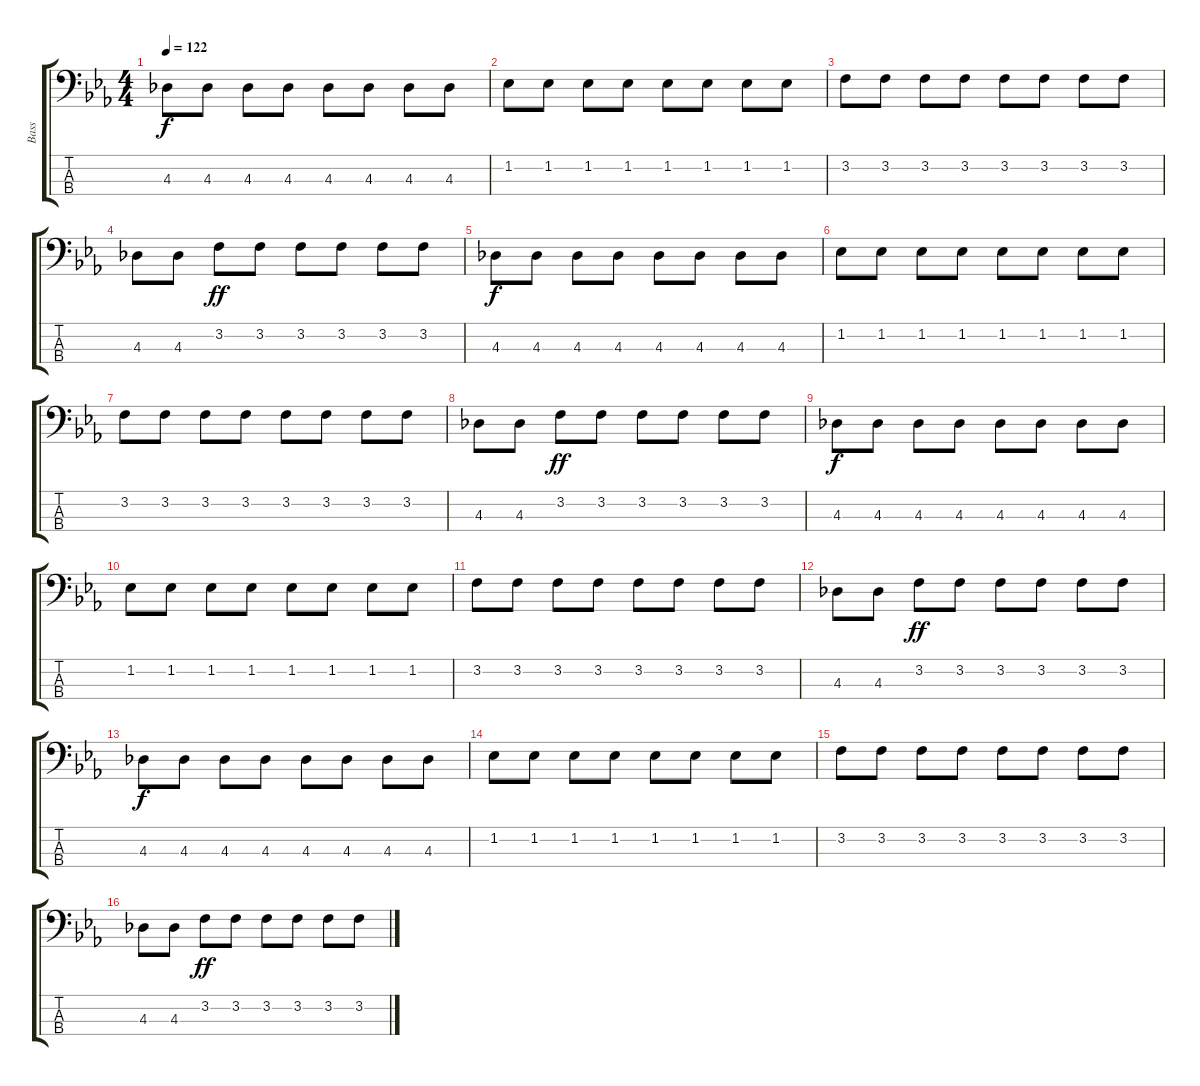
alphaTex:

\track ("Bass" "Bass") {instrument electricbassfinger}
\staff {score tabs}
\tuning (G2 D2 A1 E1) {hide}
\ts (4 4)
\tempo 122
\clef f4
\ks eb
4.3.8{dy f} 4.3.8 4.3.8 4.3.8 4.3.8 4.3.8 4.3.8 4.3.8 |
1.2.8 1.2.8 1.2.8 1.2.8 1.2.8 1.2.8 1.2.8 1.2.8 |
3.2.8 3.2.8 3.2.8 3.2.8 3.2.8 3.2.8 3.2.8 3.2.8 |
4.3.8 4.3.8 3.2.8{dy ff} 3.2.8 3.2.8 3.2.8 3.2.8 3.2.8 |
4.3.8{dy f} 4.3.8 4.3.8 4.3.8 4.3.8 4.3.8 4.3.8 4.3.8 |
1.2.8 1.2.8 1.2.8 1.2.8 1.2.8 1.2.8 1.2.8 1.2.8 |
3.2.8 3.2.8 3.2.8 3.2.8 3.2.8 3.2.8 3.2.8 3.2.8 |
4.3.8 4.3.8 3.2.8{dy ff} 3.2.8 3.2.8 3.2.8 3.2.8 3.2.8 |
4.3.8{dy f} 4.3.8 4.3.8 4.3.8 4.3.8 4.3.8 4.3.8 4.3.8 |
1.2.8 1.2.8 1.2.8 1.2.8 1.2.8 1.2.8 1.2.8 1.2.8 |
3.2.8 3.2.8 3.2.8 3.2.8 3.2.8 3.2.8 3.2.8 3.2.8 |
4.3.8 4.3.8 3.2.8{dy ff} 3.2.8 3.2.8 3.2.8 3.2.8 3.2.8 |
4.3.8{dy f} 4.3.8 4.3.8 4.3.8 4.3.8 4.3.8 4.3.8 4.3.8 |
1.2.8 1.2.8 1.2.8 1.2.8 1.2.8 1.2.8 1.2.8 1.2.8 |
3.2.8 3.2.8 3.2.8 3.2.8 3.2.8 3.2.8 3.2.8 3.2.8 |
4.3.8 4.3.8 3.2.8{dy ff} 3.2.8 3.2.8 3.2.8 3.2.8 3.2.8
